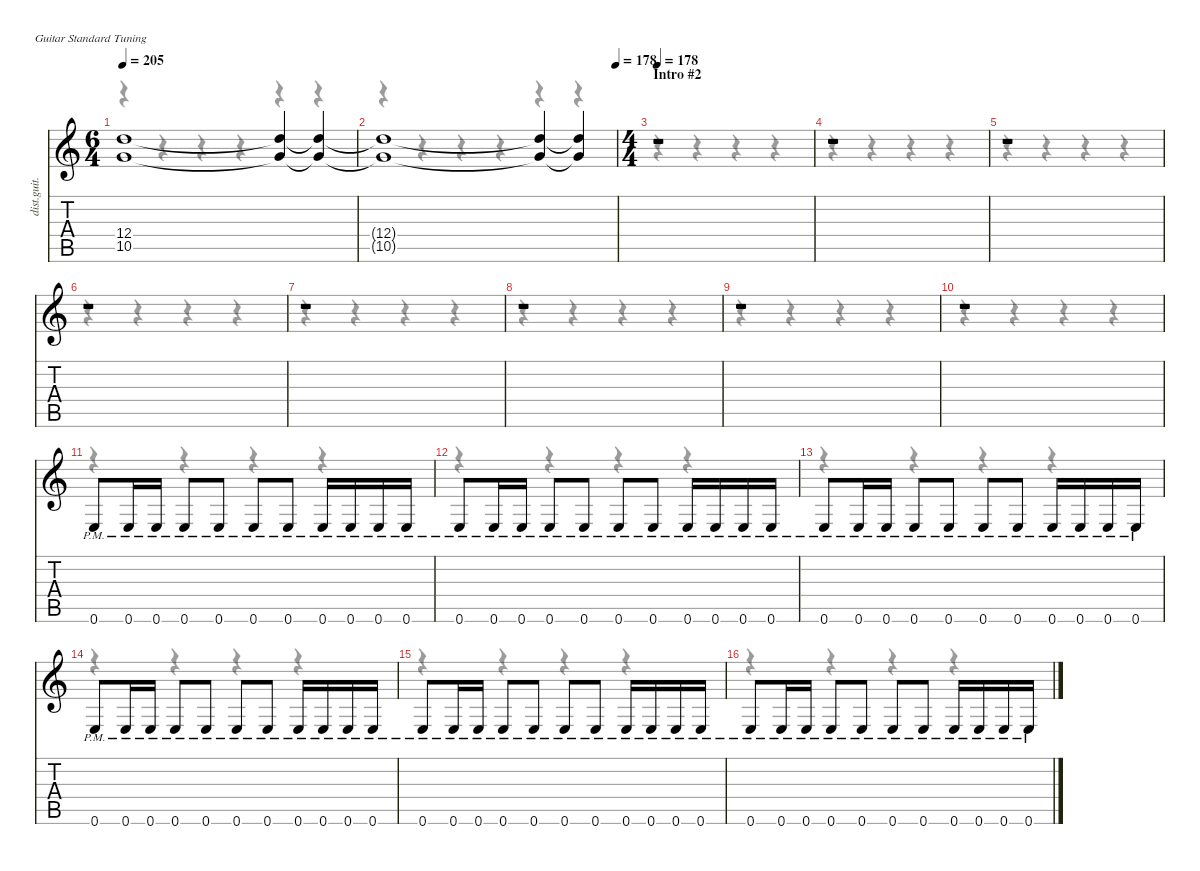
\defaultSystemsLayout 4
\hideDynamics
\bracketExtendMode nobrackets
\otherSystemsTrackNameOrientation horizontal
\track ("Kirk Hammett (Lead Guitar)" "dist.guit.") {instrument distortionguitar}
\staff {score tabs}
\tuning (E4 B3 G3 D3 A2 E2)
\voice
\ts (6 4)
\tempo 205
\clef g2
\ks c
(12.4{t} 10.5{t}).1{dy f beam Up} (12.4{t} 10.5{t}).4{beam Up} (12.4{t} 10.5{t}).4{beam Up} |
\tempo (178 1)
(12.4{t} 10.5{t}).1{beam Up} (12.4{t} 10.5{t}).4{beam Up} (12.4{t} 10.5{t}).4{beam Up} |
\ts (4 4)
\beaming (8 2 2 2 2)
\section ("" "Intro #2")
\tempo 178
r.1{beam Up} |
r.1{beam Up} |
r.1{beam Up} |
r.1{beam Up} |
r.1{beam Up} |
r.1{beam Up} |
r.1{beam Up} |
r.1{beam Up} |
0.6{pm}.8{beam Up} 0.6{pm}.16{beam Up} 0.6{pm}.16{beam Up} 0.6{pm}.8{beam Up} 0.6{pm}.8{beam Up} 0.6{pm}.8{beam Up} 0.6{pm}.8{beam Up} 0.6{pm}.16{beam Up} 0.6{pm}.16{beam Up} 0.6{pm}.16{beam Up} 0.6{pm}.16{beam Up} |
0.6{pm}.8{beam Up} 0.6{pm}.16{beam Up} 0.6{pm}.16{beam Up} 0.6{pm}.8{beam Up} 0.6{pm}.8{beam Up} 0.6{pm}.8{beam Up} 0.6{pm}.8{beam Up} 0.6{pm}.16{beam Up} 0.6{pm}.16{beam Up} 0.6{pm}.16{beam Up} 0.6{pm}.16{beam Up} |
0.6{pm}.8{beam Up} 0.6{pm}.16{beam Up} 0.6{pm}.16{beam Up} 0.6{pm}.8{beam Up} 0.6{pm}.8{beam Up} 0.6{pm}.8{beam Up} 0.6{pm}.8{beam Up} 0.6{pm}.16{beam Up} 0.6{pm}.16{beam Up} 0.6{pm}.16{beam Up} 0.6{pm}.16{beam Up} |
0.6{pm}.8{beam Up} 0.6{pm}.16{beam Up} 0.6{pm}.16{beam Up} 0.6{pm}.8{beam Up} 0.6{pm}.8{beam Up} 0.6{pm}.8{beam Up} 0.6{pm}.8{beam Up} 0.6{pm}.16{beam Up} 0.6{pm}.16{beam Up} 0.6{pm}.16{beam Up} 0.6{pm}.16{beam Up} |
0.6{pm}.8{beam Up} 0.6{pm}.16{beam Up} 0.6{pm}.16{beam Up} 0.6{pm}.8{beam Up} 0.6{pm}.8{beam Up} 0.6{pm}.8{beam Up} 0.6{pm}.8{beam Up} 0.6{pm}.16{beam Up} 0.6{pm}.16{beam Up} 0.6{pm}.16{beam Up} 0.6{pm}.16{beam Up} |
0.6{pm}.8{beam Up} 0.6{pm}.16{beam Up} 0.6{pm}.16{beam Up} 0.6{pm}.8{beam Up} 0.6{pm}.8{beam Up} 0.6{pm}.8{beam Up} 0.6{pm}.8{beam Up} 0.6{pm}.16{beam Up} 0.6{pm}.16{beam Up} 0.6{pm}.16{beam Up} 0.6{pm}.16{beam Up}
\voice
\clef g2
\ottava regular
\simile none
\ks c
r.4{dy mf beam Down} r.4{beam Down} r.4{beam Down} r.4{beam Down} r.4{beam Down} r.4{beam Down} |
r.4{beam Down} r.4{beam Down} r.4{beam Down} r.4{beam Down} r.4{beam Down} r.4{beam Down} |
r.4{beam Down} r.4{beam Down} r.4{beam Down} r.4{beam Down} |
r.4{beam Down} r.4{beam Down} r.4{beam Down} r.4{beam Down} |
r.4{beam Down} r.4{beam Down} r.4{beam Down} r.4{beam Down} |
r.4{beam Down} r.4{beam Down} r.4{beam Down} r.4{beam Down} |
r.4{beam Down} r.4{beam Down} r.4{beam Down} r.4{beam Down} |
r.4{beam Down} r.4{beam Down} r.4{beam Down} r.4{beam Down} |
r.4{beam Down} r.4{beam Down} r.4{beam Down} r.4{beam Down} |
r.4{beam Down} r.4{beam Down} r.4{beam Down} r.4{beam Down} |
r.4{beam Down} r.4{beam Down} r.4{beam Down} r.4{beam Down} |
r.4{beam Down} r.4{beam Down} r.4{beam Down} r.4{beam Down} |
r.4{beam Down} r.4{beam Down} r.4{beam Down} r.4{beam Down} |
r.4{beam Down} r.4{beam Down} r.4{beam Down} r.4{beam Down} |
r.4{beam Down} r.4{beam Down} r.4{beam Down} r.4{beam Down} |
r.4{beam Down} r.4{beam Down} r.4{beam Down} r.4{beam Down}
